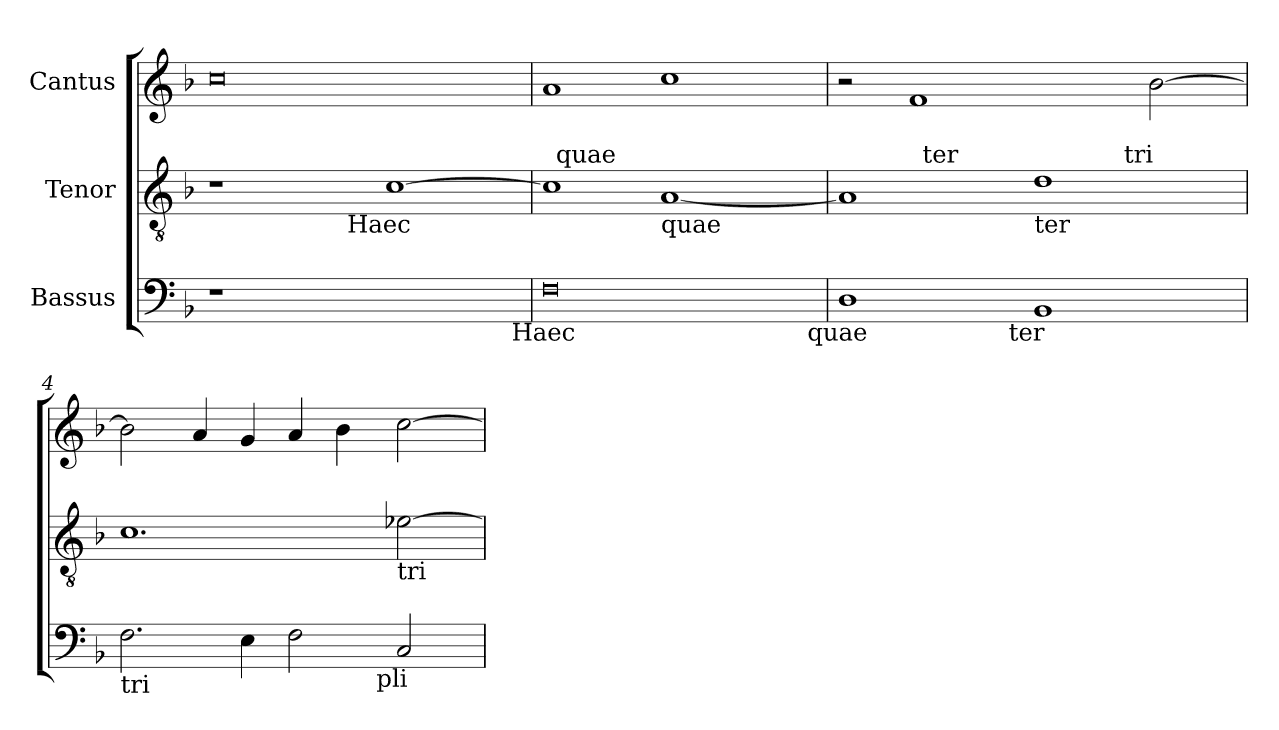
**kern	**kern	**kern
*part3	*part2	*part1
*staff3	*staff2	*staff1
*I"Bassus	*I"Tenor	*I"Cantus
*clefF4	*clefGv2	*clefG2
*ITrd7c12	*	*
*k[b-]	*k[b-]	*k[b-]
*F:	*F:	*F:
=1	=1	=1
!	!LO:TX:a:t=Haec	!
*	*^	*
1r	1r	2ryy	0cc
.	.	4ryy	.
.	.	16ryy	.
!	!	!LO:TX:b:t=Haec	!
.	.	1ryy	.
2...ryy	[>1c	.	.
.	.	8.ryy	.
!LO:TX:b:t=Haec	!	!	!
16ryy	.	.	.
=2	=2	=2	=2
*^	*	*	*
0FF	1ryy	1c]	32ryy	1a
!	!	!	!LO:TX:a:t=quae	!
.	.	.	1ryy	.
!	!	!LO:TX:b:t=quae	!	!
.	2...ryy	[<1A	.	1cc
.	.	.	2ryy	.
.	.	.	4...ryy	.
!	!LO:TX:b:t=quae	!	!	!
.	16ryy	.	.	.
=3	=3	=3	=3	=3
*	*	*	*^	*
1DD	2ryy	1A]	2ryy	1ryy	2r
.	4ryy	.	32ryy	.	1f
!	!	!	!LO:TX:a:t=ter	!	!
.	.	.	1ryy	.	.
.	8ryy	.	.	.	.
.	32ryy	.	.	.	.
!	!LO:TX:b:t=ter	!	!	!	!
.	1ryy	.	.	.	.
!	!	!LO:TX:b:t=ter	!	!	!
1BBB-	.	1d	.	4ryy	.
.	.	.	.	8ryy	.
.	.	.	.	32ryy	.
!	!	!	!	!LO:TX:a:t=tri	!
.	.	.	.	2ryy	.
.	.	.	.	.	[>2b-\
.	.	.	4...ryy	.	.
.	16.ryy	.	.	16.ryy	.
=4	=4	=4	=4	=4	=4
!LO:TX:b:t=tri	!	!	!	!	!
*	*	*v	*v	*v	*
2.FF\	1ryy	1.c	2b-\]
.	.	.	4a/
4EE\	.	.	4g/
2FF\	4..ryy	.	4a/
.	.	.	4b-\
!	!LO:TX:b:t=pli	!	!
.	2ryy	.	.
!	!	!LO:TX:b:t=tri	!
2CC/	.	[>2e-X\	[>2cc\
.	16ryy	.	.
*v	*v	*	*
=	=	=
*-	*-	*-
